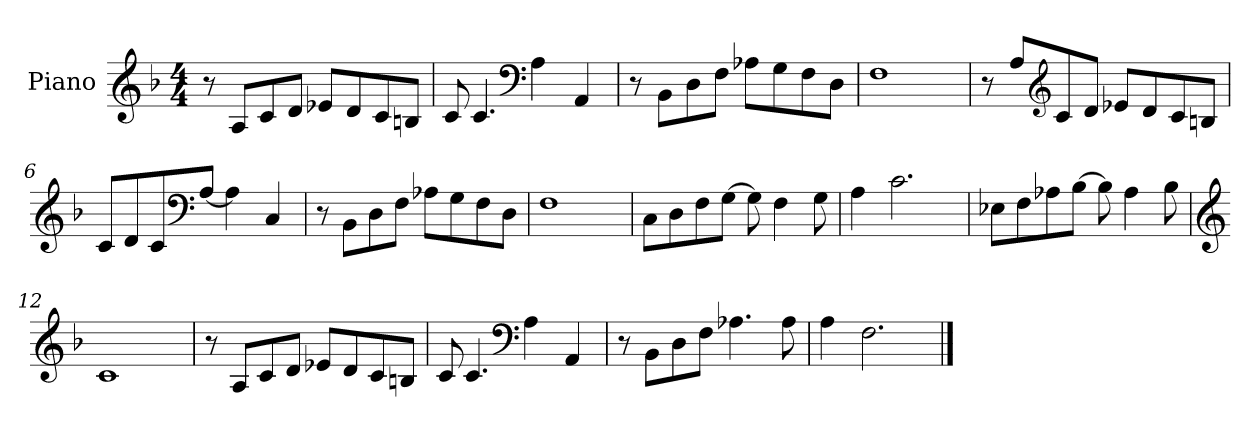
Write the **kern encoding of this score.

**kern
*part1
*staff1
*I"Piano
*I'Pno.
*clefG2
*k[b-]
*M4/4
*MM120
=1
8r
8A/L
8c/
8d/J
8e-X/L
8d/
8c/
8Bn/J
=2
8c/
4.c/
*clefF4
4A\
4AA/
=3
8r
8BB-\L
8D\
8F\J
8A-X\L
8G\
8F\
8D\J
=4
1F
=5
8r
8A/L
*clefG2
8c/
8d/J
8e-X/L
8d/
8c/
8Bn/J
!!LO:LB:g=z
=6
8c/L
8d/
8c/
*clefF4
[8A/J
4A\]
4C/
=7
8r
8BB-\L
8D\
8F\J
8A-X\L
8G\
8F\
8D\J
=8
1F
=9
8C\L
8D\
8F\
[8G\J
8G\]
4F\
8G\
=10
4A\
2.c\
=11
8E-X\L
8F\
8A-X\
[8B-\J
8B-\]
4A-\
8B-\
=12
*clefG2
1c
!!LO:LB:g=z
=13
8r
8A/L
8c/
8d/J
8e-X/L
8d/
8c/
8Bn/J
=14
8c/
4.c/
*clefF4
4A\
4AA/
=15
8r
8BB-\L
8D\
8F\J
4.A-X\
8A-\
=16
4A\
2.F\
==
*-
